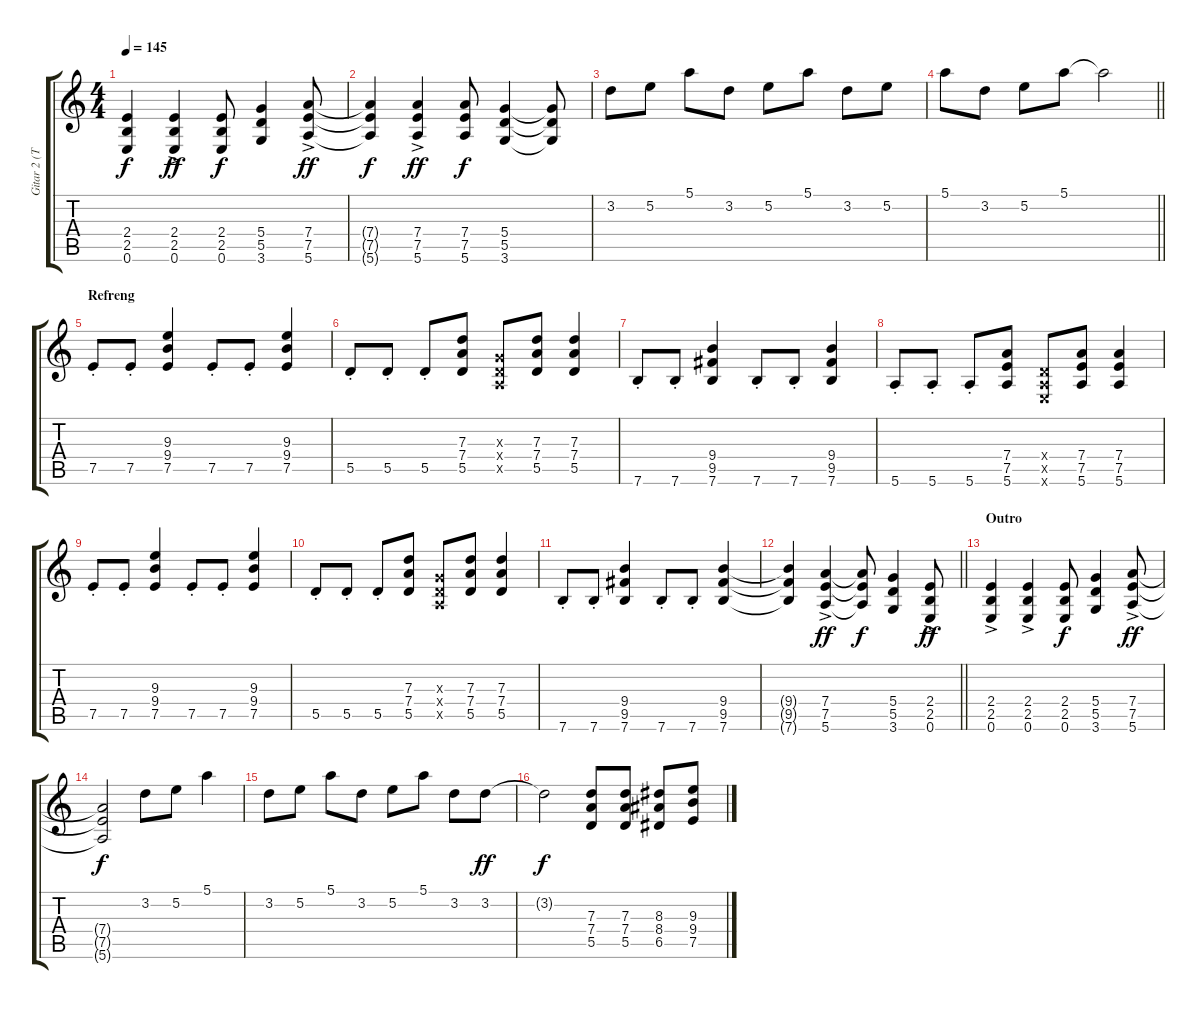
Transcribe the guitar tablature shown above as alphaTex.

\track ("Gitar 2 (Tore)" "Gitar 2 (T") {instrument overdrivenguitar}
\staff {score tabs}
\tuning (E4 B3 G3 D3 A2 E2) {hide}
\ts (4 4)
\tempo 145
\clef g2
\ks c
(2.4{t} 2.5{t} 0.6{t}).4{dy f} (2.4 2.5 0.6{ac}).4{dy ff} (2.4 2.5 0.6).8{dy f} (5.4 5.5 3.6).4 (7.4{ac} 7.5 5.6).8{dy ff} |
(7.4{t} 7.5{t} 5.6{t}).4{dy f} (7.4 7.5 5.6{ac}).4{dy ff} (7.4 7.5 5.6).8{dy f} (5.4 5.5 3.6).4 (5.4{t} 5.5{t} 3.6{t}).8 |
3.2.8 5.2.8 5.1.8 3.2.8 5.2.8 5.1.8 3.2.8 5.2.8 |
\barLineRight lightlight
5.1.8 3.2.8 5.2.8 5.1.8 5.1{t}.2 |
\section ("" "Refreng")
7.5{st}.8 7.5{st}.8 (9.3 9.4 7.5).4 7.5{st}.8 7.5{st}.8 (9.3 9.4 7.5).4 |
5.5{st}.8 5.5{st}.8 5.5{st}.8 (7.3 7.4 5.5).8 (0.3{x} 0.4{x} 0.5{x}).8 (7.3 7.4 5.5).8 (7.3 7.4 5.5).4 |
7.6{st}.8 7.6{st}.8 (9.4 9.5 7.6).4 7.6{st}.8 7.6{st}.8 (9.4 9.5 7.6).4 |
5.6{st}.8 5.6{st}.8 5.6{st}.8 (7.4 7.5 5.6).8 (0.4{x} 0.5{x} 0.6{x}).8 (7.4 7.5 5.6).8 (7.4 7.5 5.6).4 |
7.5{st}.8 7.5{st}.8 (9.3 9.4 7.5).4 7.5{st}.8 7.5{st}.8 (9.3 9.4 7.5).4 |
5.5{st}.8 5.5{st}.8 5.5{st}.8 (7.3 7.4 5.5).8 (0.3{x} 0.4{x} 0.5{x}).8 (7.3 7.4 5.5).8 (7.3 7.4 5.5).4 |
7.6{st}.8 7.6{st}.8 (9.4 9.5 7.6).4 7.6{st}.8 7.6{st}.8 (9.4 9.5 7.6).4 |
\barLineRight lightlight
(9.4{t} 9.5{t} 7.6{t}).4 (7.4 7.5 5.6{ac}).4{dy ff} (7.4{t} 7.5{t} 5.6{t}).8{dy f} (5.4 5.5 3.6).4 (2.4 2.5 0.6{ac}).8{dy ff} |
\section ("" "Outro")
(2.4 2.5 0.6{ac}).4 (2.4 2.5 0.6{ac}).4 (2.4 2.5 0.6).8{dy f} (5.4 5.5 3.6).4 (7.4{ac} 7.5 5.6).8{dy ff} |
(7.4{t} 7.5{t} 5.6{t}).2{dy f} 3.2.8 5.2.8 5.1.4 |
3.2.8 5.2.8 5.1.8 3.2.8 5.2.8 5.1.8 3.2.8 3.2.8{dy ff} |
3.2{t}.2{dy f} (7.3 7.4 5.5).8 (7.3 7.4 5.5).8 (8.3 8.4 6.5).8 (9.3 9.4 7.5).8
